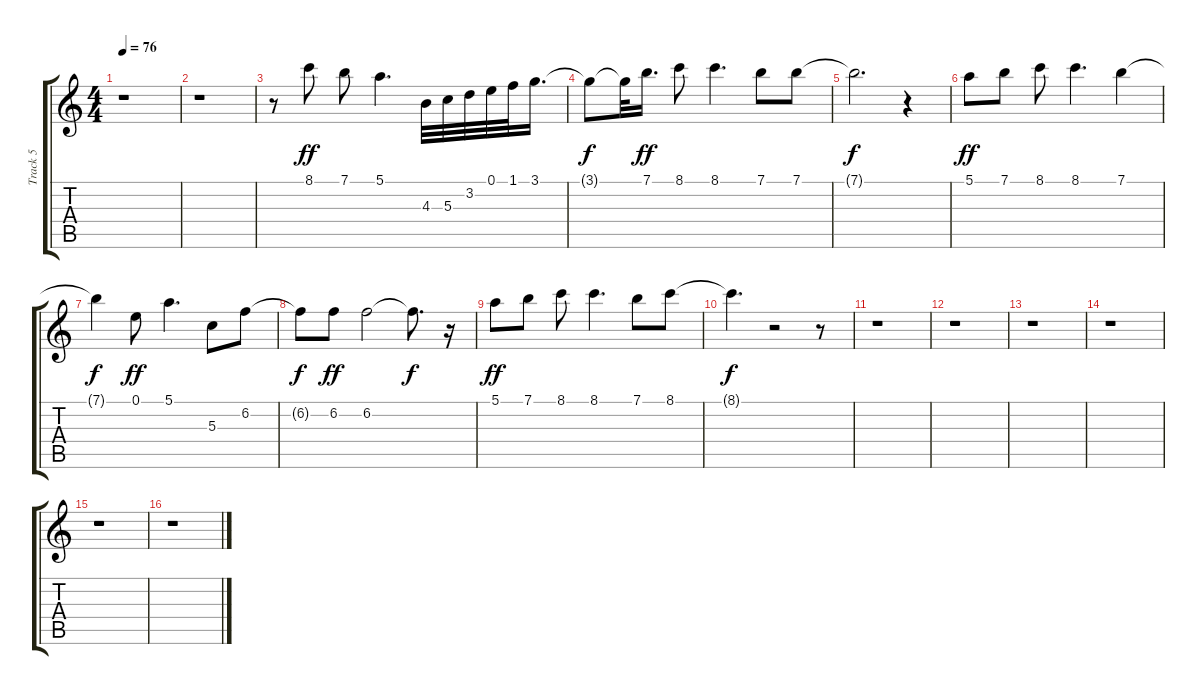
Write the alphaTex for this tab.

\track ("Track 5" "Track 5") {instrument overdrivenguitar}
\staff {score tabs}
\tuning (E4 B3 G3 D3 A2 E2) {hide}
\ts (4 4)
\tempo 76
\clef g2
\ks c
r.1{dy f} |
r.1 |
r.8 8.1.8{dy ff} 7.1.8 5.1.4{d} 4.3.32 5.3.32 3.2.32 0.1.32 1.1.32 3.1.16{d} |
3.1{t}.8{dy f} 3.1{t}.32 7.1.16{d dy ff} 8.1.8 8.1.4{d} 7.1.8 7.1.8 |
7.1{t}.2{d dy f} r.4 |
5.1.8{dy ff} 7.1.8 8.1.8 8.1.4{d} 7.1.4 |
7.1{t}.4{dy f} 0.1.8{dy ff} 5.1.4{d} 5.3.8 6.2.8 |
6.2{t}.8{dy f} 6.2.8{dy ff} 6.2.2 6.2{t}.8{d dy f} r.16 |
5.1.8{dy ff} 7.1.8 8.1.8 8.1.4{d} 7.1.8 8.1.8 |
8.1{t}.4{d dy f} r.2 r.8 |
r.1 |
r.1 |
r.1 |
r.1 |
r.1 |
r.1
